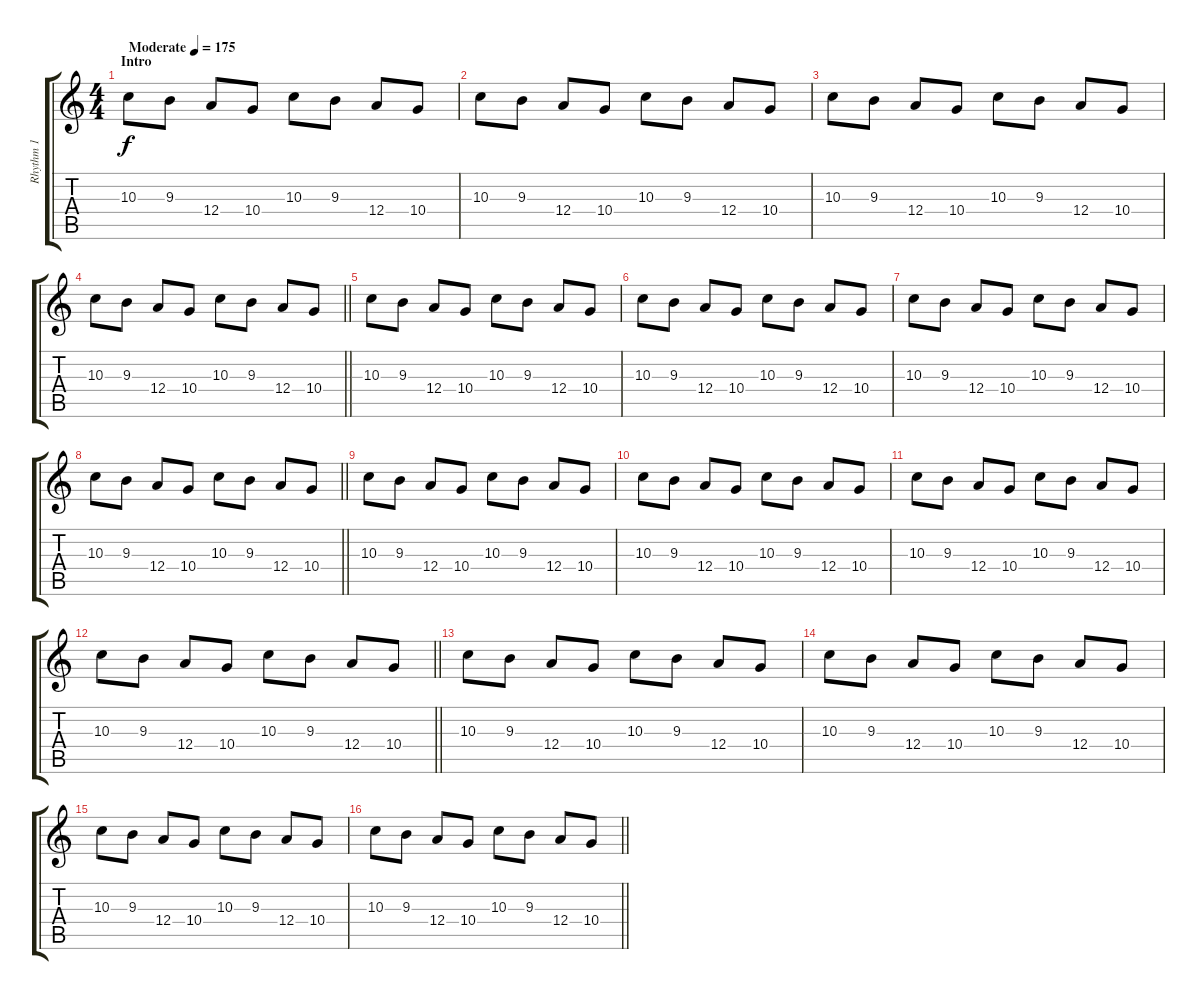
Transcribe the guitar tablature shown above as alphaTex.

\track ("Rhythm 1" "Rhythm 1") {instrument distortionguitar}
\staff {score tabs}
\tuning (B3 Gb3 D3 A2 E2 B1) {hide}
\ts (4 4)
\section ("" "Intro")
\tempo (175 "Moderate")
\clef g2
\ks c
10.3.8{dy f balance 8 instrument distortionguitar} 9.3.8 12.4.8 10.4.8 10.3.8 9.3.8 12.4.8 10.4.8 |
10.3.8 9.3.8 12.4.8 10.4.8 10.3.8 9.3.8 12.4.8 10.4.8 |
10.3.8 9.3.8 12.4.8 10.4.8 10.3.8 9.3.8 12.4.8 10.4.8 |
\barLineRight lightlight
10.3.8 9.3.8 12.4.8 10.4.8 10.3.8 9.3.8 12.4.8 10.4.8 |
\section ("" "")
10.3.8 9.3.8 12.4.8 10.4.8 10.3.8 9.3.8 12.4.8 10.4.8 |
10.3.8 9.3.8 12.4.8 10.4.8 10.3.8 9.3.8 12.4.8 10.4.8 |
10.3.8 9.3.8 12.4.8 10.4.8 10.3.8 9.3.8 12.4.8 10.4.8 |
\barLineRight lightlight
10.3.8 9.3.8 12.4.8 10.4.8 10.3.8 9.3.8 12.4.8 10.4.8 |
\section ("" "")
10.3.8 9.3.8 12.4.8 10.4.8 10.3.8 9.3.8 12.4.8 10.4.8 |
10.3.8 9.3.8 12.4.8 10.4.8 10.3.8 9.3.8 12.4.8 10.4.8 |
10.3.8 9.3.8 12.4.8 10.4.8 10.3.8 9.3.8 12.4.8 10.4.8 |
\barLineRight lightlight
10.3.8 9.3.8 12.4.8 10.4.8 10.3.8 9.3.8 12.4.8 10.4.8 |
\section ("" "")
10.3.8 9.3.8 12.4.8 10.4.8 10.3.8 9.3.8 12.4.8 10.4.8 |
10.3.8 9.3.8 12.4.8 10.4.8 10.3.8 9.3.8 12.4.8 10.4.8 |
10.3.8 9.3.8 12.4.8 10.4.8 10.3.8 9.3.8 12.4.8 10.4.8 |
\barLineRight lightlight
10.3.8 9.3.8 12.4.8 10.4.8 10.3.8 9.3.8 12.4.8 10.4.8
